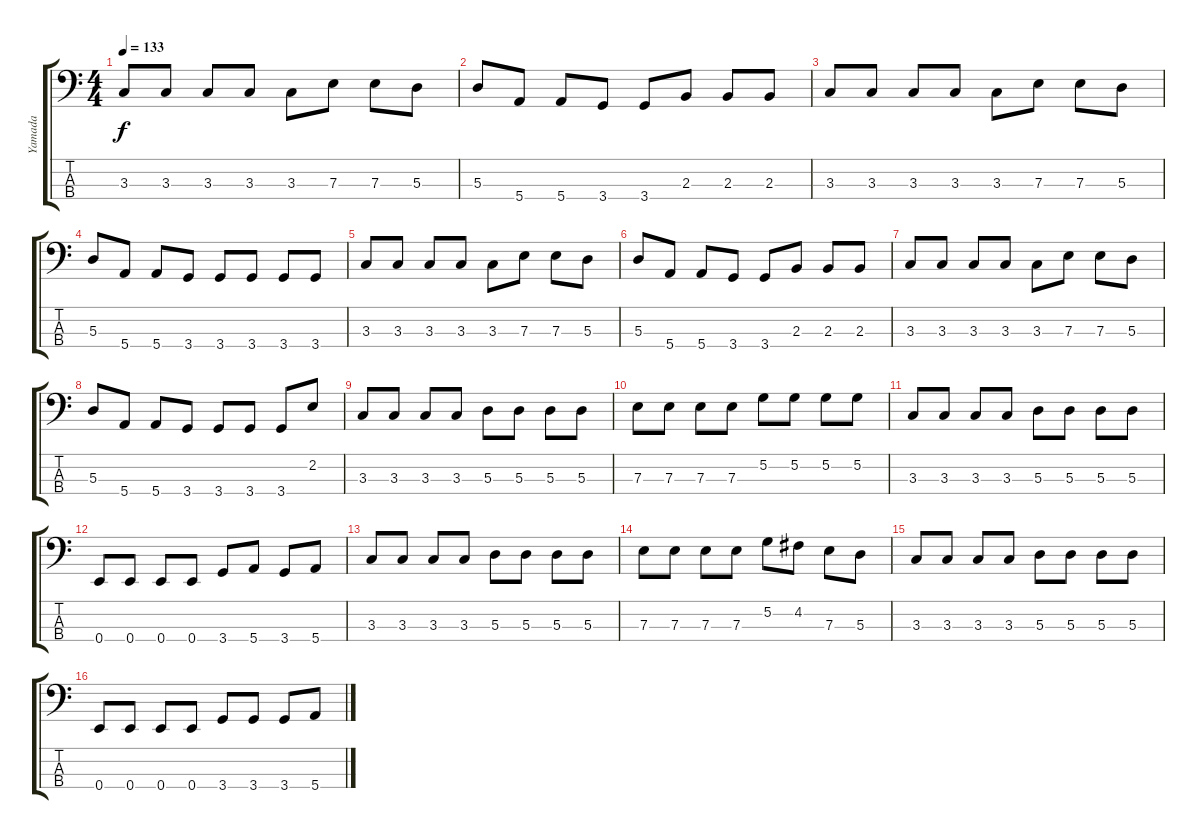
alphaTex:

\track ("Yamada" "Yamada") {instrument electricbasspick}
\staff {score tabs}
\tuning (G2 D2 A1 E1) {hide}
\ts (4 4)
\tempo 133
\clef f4
\ks c
3.3.8{dy f} 3.3.8 3.3.8 3.3.8 3.3.8 7.3.8 7.3.8 5.3.8 |
5.3.8 5.4.8 5.4.8 3.4.8 3.4.8 2.3.8 2.3.8 2.3.8 |
3.3.8 3.3.8 3.3.8 3.3.8 3.3.8 7.3.8 7.3.8 5.3.8 |
5.3.8 5.4.8 5.4.8 3.4.8 3.4.8 3.4.8 3.4.8 3.4.8 |
3.3.8 3.3.8 3.3.8 3.3.8 3.3.8 7.3.8 7.3.8 5.3.8 |
5.3.8 5.4.8 5.4.8 3.4.8 3.4.8 2.3.8 2.3.8 2.3.8 |
3.3.8 3.3.8 3.3.8 3.3.8 3.3.8 7.3.8 7.3.8 5.3.8 |
5.3.8 5.4.8 5.4.8 3.4.8 3.4.8 3.4.8 3.4.8 2.2.8 |
3.3.8 3.3.8 3.3.8 3.3.8 5.3.8 5.3.8 5.3.8 5.3.8 |
7.3.8 7.3.8 7.3.8 7.3.8 5.2.8 5.2.8 5.2.8 5.2.8 |
3.3.8 3.3.8 3.3.8 3.3.8 5.3.8 5.3.8 5.3.8 5.3.8 |
0.4.8 0.4.8 0.4.8 0.4.8 3.4.8 5.4.8 3.4.8 5.4.8 |
3.3.8 3.3.8 3.3.8 3.3.8 5.3.8 5.3.8 5.3.8 5.3.8 |
7.3.8 7.3.8 7.3.8 7.3.8 5.2.8 4.2.8 7.3.8 5.3.8 |
3.3.8 3.3.8 3.3.8 3.3.8 5.3.8 5.3.8 5.3.8 5.3.8 |
0.4.8 0.4.8 0.4.8 0.4.8 3.4.8 3.4.8 3.4.8 5.4.8
